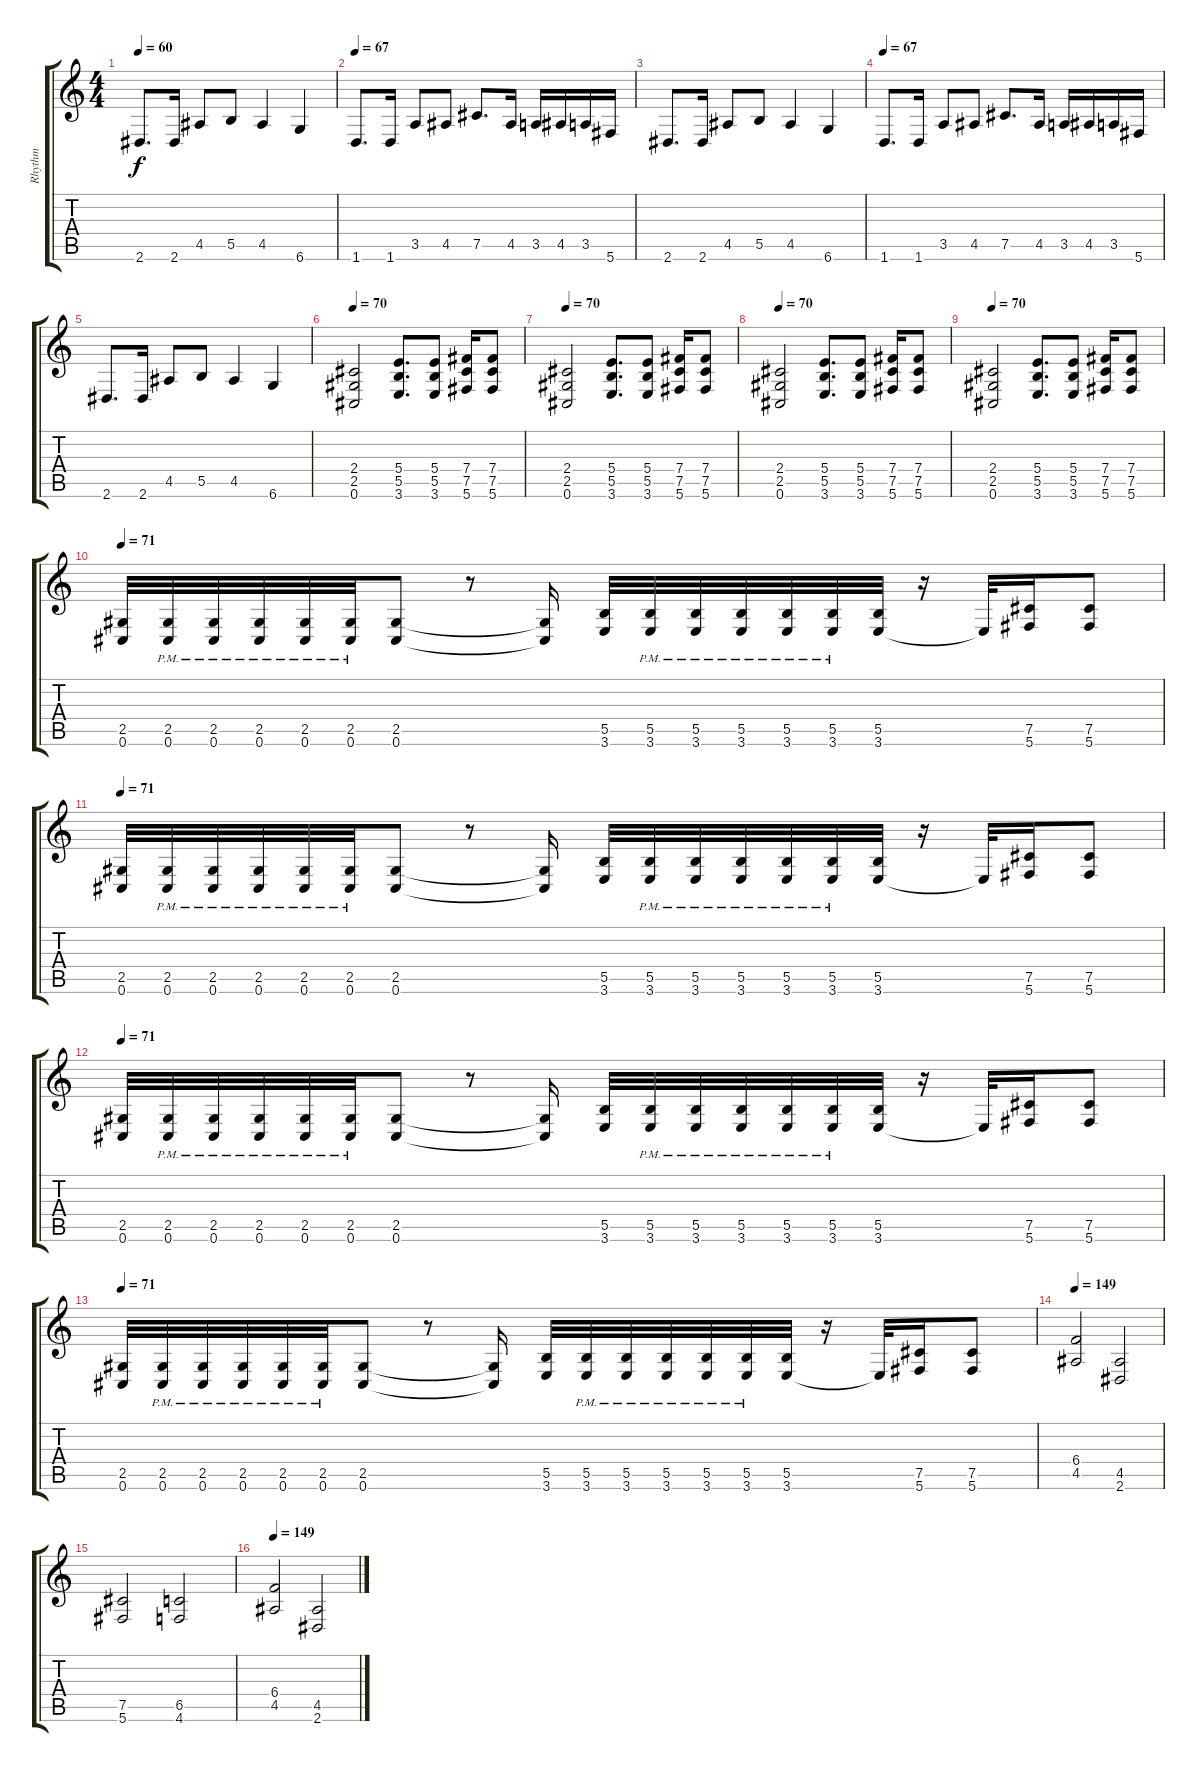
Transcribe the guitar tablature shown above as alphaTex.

\track ("Rhythm" "Rhythm") {instrument distortionguitar}
\staff {score tabs}
\tuning (Db4 Ab3 E3 B2 Gb2 Db2) {hide}
\ts (4 4)
\tempo 60
\clef g2
\ks c
2.6.8{d dy f} 2.6.16 4.5.8 5.5.8 4.5.4 6.6.4 |
\tempo 67
1.6.8{d} 1.6.16 3.5.8 4.5.8 7.5.8{d} 4.5.16 3.5.16 4.5.16 3.5.16 5.6.16 |
2.6.8{d} 2.6.16 4.5.8 5.5.8 4.5.4 6.6.4 |
\tempo 67
1.6.8{d} 1.6.16 3.5.8 4.5.8 7.5.8{d} 4.5.16 3.5.16 4.5.16 3.5.16 5.6.16 |
2.6.8{d} 2.6.16 4.5.8 5.5.8 4.5.4 6.6.4 |
\tempo 70
(2.4 2.5 0.6).2 (5.4 5.5 3.6).8{d} (5.4 5.5 3.6).8 (7.4 7.5 5.6).16 (7.4 7.5 5.6).8 |
\tempo 70
(2.4 2.5 0.6).2 (5.4 5.5 3.6).8{d} (5.4 5.5 3.6).8 (7.4 7.5 5.6).16 (7.4 7.5 5.6).8 |
\tempo 70
(2.4 2.5 0.6).2 (5.4 5.5 3.6).8{d} (5.4 5.5 3.6).8 (7.4 7.5 5.6).16 (7.4 7.5 5.6).8 |
\tempo 70
(2.4 2.5 0.6).2 (5.4 5.5 3.6).8{d} (5.4 5.5 3.6).8 (7.4 7.5 5.6).16 (7.4 7.5 5.6).8 |
\tempo 71
(2.5 0.6).32 (2.5 0.6{pm}).32 (2.5 0.6{pm}).32 (2.5 0.6{pm}).32 (2.5 0.6{pm}).32 (2.5 0.6{pm}).32 (2.5 0.6).8 r.8 (2.5{t} 0.6{t}).16 (5.5 3.6).32 (5.5 3.6{pm}).32 (5.5 3.6{pm}).32 (5.5 3.6{pm}).32 (5.5 3.6{pm}).32 (5.5 3.6{pm}).32 (5.5 3.6).32 r.16 3.6{t}.32 (7.5 5.6).16 (7.5 5.6).8 |
\tempo 71
(2.5 0.6).32 (2.5 0.6{pm}).32 (2.5 0.6{pm}).32 (2.5 0.6{pm}).32 (2.5 0.6{pm}).32 (2.5 0.6{pm}).32 (2.5 0.6).8 r.8 (2.5{t} 0.6{t}).16 (5.5 3.6).32 (5.5 3.6{pm}).32 (5.5 3.6{pm}).32 (5.5 3.6{pm}).32 (5.5 3.6{pm}).32 (5.5 3.6{pm}).32 (5.5 3.6).32 r.16 3.6{t}.32 (7.5 5.6).16 (7.5 5.6).8 |
\tempo 71
(2.5 0.6).32 (2.5 0.6{pm}).32 (2.5 0.6{pm}).32 (2.5 0.6{pm}).32 (2.5 0.6{pm}).32 (2.5 0.6{pm}).32 (2.5 0.6).8 r.8 (2.5{t} 0.6{t}).16 (5.5 3.6).32 (5.5 3.6{pm}).32 (5.5 3.6{pm}).32 (5.5 3.6{pm}).32 (5.5 3.6{pm}).32 (5.5 3.6{pm}).32 (5.5 3.6).32 r.16 3.6{t}.32 (7.5 5.6).16 (7.5 5.6).8 |
\tempo 71
(2.5 0.6).32 (2.5 0.6{pm}).32 (2.5 0.6{pm}).32 (2.5 0.6{pm}).32 (2.5 0.6{pm}).32 (2.5 0.6{pm}).32 (2.5 0.6).8 r.8 (2.5{t} 0.6{t}).16 (5.5 3.6).32 (5.5 3.6{pm}).32 (5.5 3.6{pm}).32 (5.5 3.6{pm}).32 (5.5 3.6{pm}).32 (5.5 3.6{pm}).32 (5.5 3.6).32 r.16 3.6{t}.32 (7.5 5.6).16 (7.5 5.6).8 |
\tempo 149
(6.4 4.5).2 (4.5 2.6).2 |
(7.5 5.6).2 (6.5 4.6).2 |
\tempo 149
(6.4 4.5).2 (4.5 2.6).2
